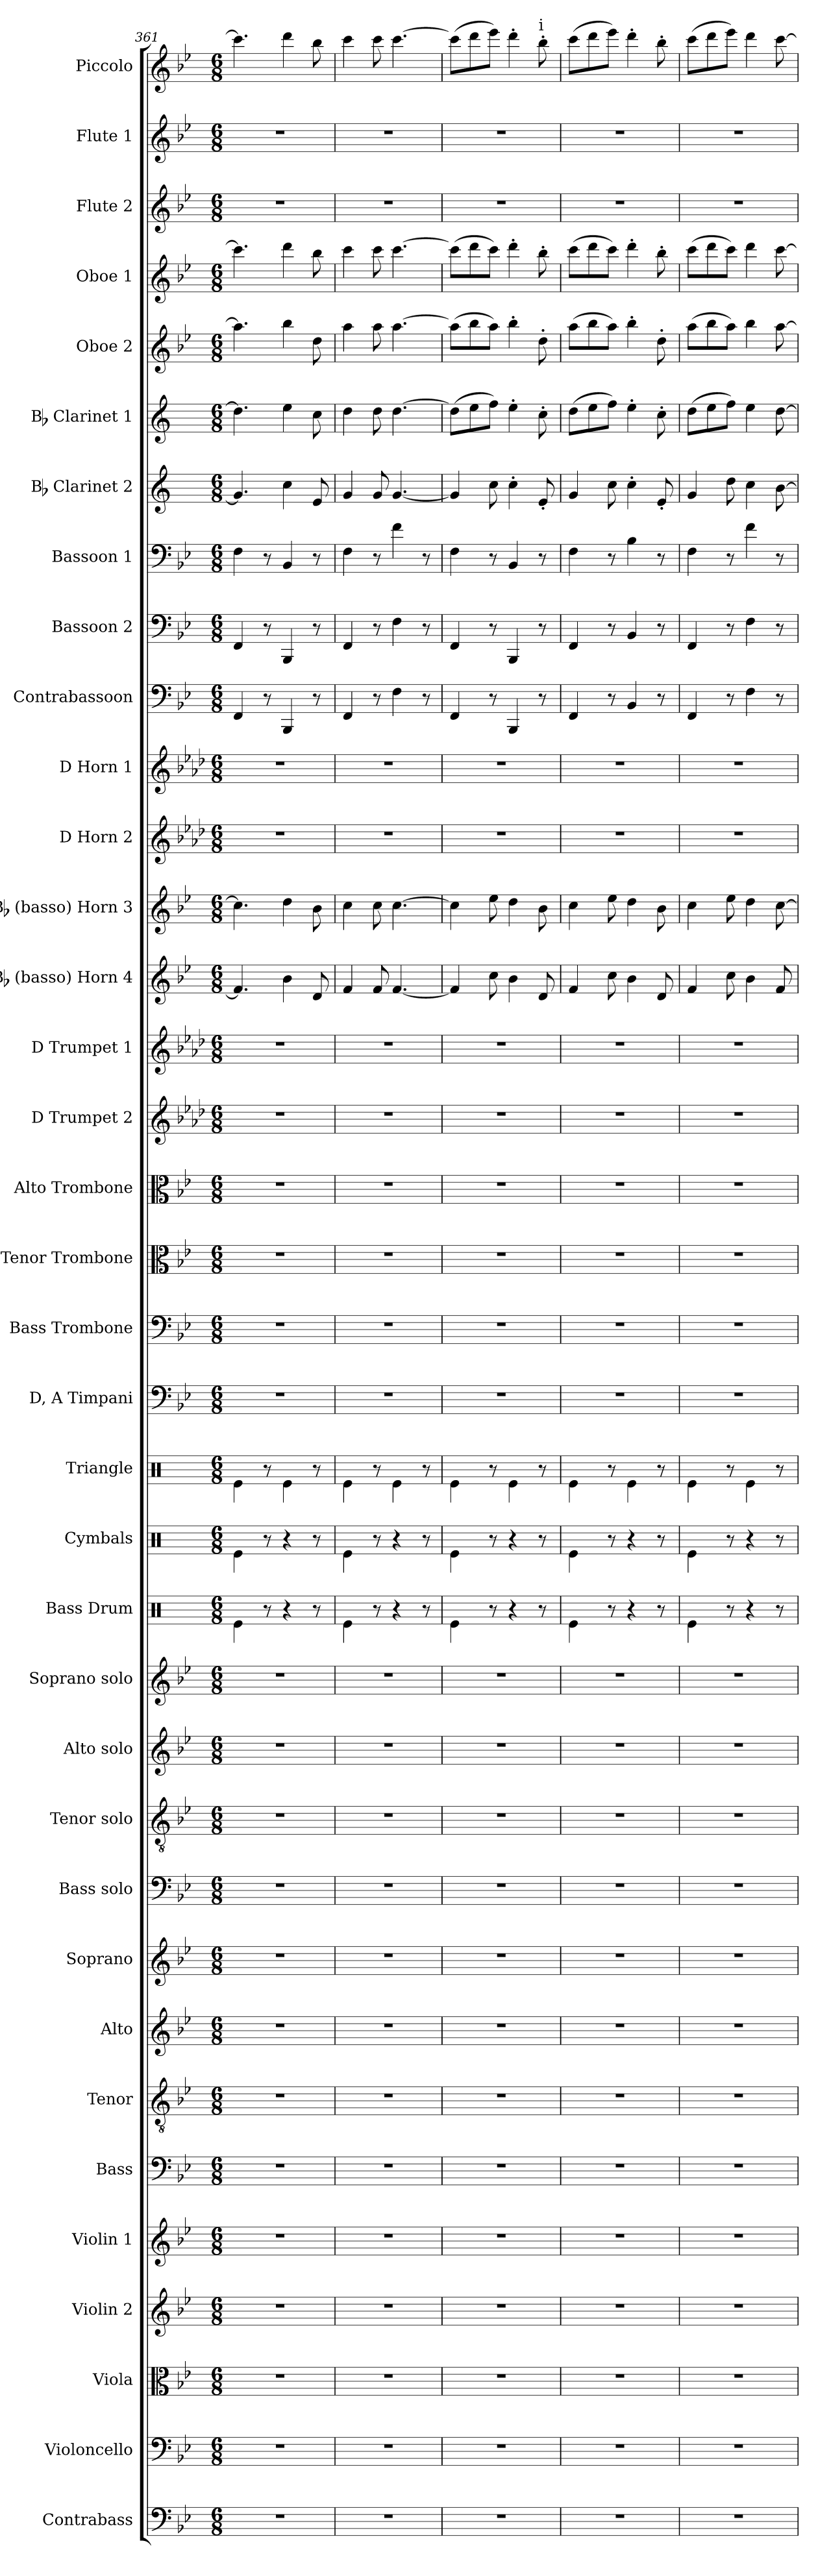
**kern	**kern	**kern	**kern	**kern	**kern	**kern	**kern	**kern	**kern	**kern	**kern	**kern	**kern	**kern	**kern	**kern	**kern	**kern	**kern	**kern	**kern	**kern	**kern	**kern	**kern	**kern	**kern	**kern	**kern	**kern	**kern	**kern	**kern	**kern	**kern
*part36	*part35	*part34	*part33	*part32	*part31	*part30	*part29	*part28	*part27	*part26	*part25	*part24	*part23	*part22	*part21	*part20	*part19	*part18	*part17	*part16	*part15	*part14	*part13	*part12	*part11	*part10	*part9	*part8	*part7	*part6	*part5	*part4	*part3	*part2	*part1
*staff36	*staff35	*staff34	*staff33	*staff32	*staff31	*staff30	*staff29	*staff28	*staff27	*staff26	*staff25	*staff24	*staff23	*staff22	*staff21	*staff20	*staff19	*staff18	*staff17	*staff16	*staff15	*staff14	*staff13	*staff12	*staff11	*staff10	*staff9	*staff8	*staff7	*staff6	*staff5	*staff4	*staff3	*staff2	*staff1
*I"Contrabass	*I"Violoncello	*I"Viola	*I"Violin 2	*I"Violin 1	*I"Bass	*I"Tenor	*I"Alto	*I"Soprano	*I"Bass solo	*I"Tenor solo	*I"Alto solo	*I"Soprano solo	*I"Bass Drum	*I"Cymbals	*I"Triangle	*I"D, A Timpani	*I"Bass Trombone	*I"Tenor Trombone	*I"Alto Trombone	*I"D Trumpet 2	*I"D Trumpet 1	*I"Bb (basso) Horn 4	*I"Bb (basso) Horn 3	*I"D Horn 2	*I"D Horn 1	*I"Contrabassoon	*I"Bassoon 2	*I"Bassoon 1	*I"Bb Clarinet 2	*I"Bb Clarinet 1	*I"Oboe 2	*I"Oboe 1	*I"Flute 2	*I"Flute 1	*I"Piccolo
*I'Cb	*I'Vc	*I'Vla	*I'Vln 2	*I'Vln 1	*I'B	*I'T	*I'A	*I'S	*I'B solo	*I'T solo	*I'A solo	*I'S solo	*I'B Dr	*I'Cym	*I'Tri	*I'Timp	*I'B Trb	*I'T Trb	*I'A Trb	*I'Tpt 2	*I'Tpt 1	*I'Hn 4	*I'Hn 3	*I'Hn 2	*I'Hn 1	*I'C Bsn	*I'Bsn 2	*I'Bsn 1	*I'Cl 2	*I'Cl 1	*I'Ob 2	*I'Ob 1	*I'Fl 2	*I'Fl 1	*I'Picc
*clefF4	*clefF4	*clefC3	*clefG2	*clefG2	*clefF4	*clefGv2	*clefG2	*clefG2	*clefF4	*clefGv2	*clefG2	*clefG2	*clefX	*clefX	*clefX	*clefF4	*clefF4	*clefC3	*clefC3	*clefG2	*clefG2	*clefG2	*clefG2	*clefG2	*clefG2	*clefF4	*clefF4	*clefF4	*clefG2	*clefG2	*clefG2	*clefG2	*clefG2	*clefG2	*clefG2
*ITrd7c12	*	*	*	*	*	*	*	*	*	*	*	*	*	*	*	*	*	*	*	*ITrd-1c-2	*ITrd-1c-2	*ITrd8c14	*ITrd8c14	*ITrd6c10	*ITrd6c10	*ITrd7c12	*	*	*ITrd1c2	*ITrd1c2	*	*	*	*	*ITrd-7c-12
*k[b-e-]	*k[b-e-]	*k[b-e-]	*k[b-e-]	*k[b-e-]	*k[b-e-]	*k[b-e-]	*k[b-e-]	*k[b-e-]	*k[b-e-]	*k[b-e-]	*k[b-e-]	*k[b-e-]	*k[]	*k[]	*k[]	*k[b-e-]	*k[b-e-]	*k[b-e-]	*k[b-e-]	*k[b-e-]	*k[b-e-]	*k[b-e-]	*k[b-e-]	*k[b-e-]	*k[b-e-]	*k[b-e-]	*k[b-e-]	*k[b-e-]	*k[b-e-]	*k[b-e-]	*k[b-e-]	*k[b-e-]	*k[b-e-]	*k[b-e-]	*k[b-e-]
*M6/8	*M6/8	*M6/8	*M6/8	*M6/8	*M6/8	*M6/8	*M6/8	*M6/8	*M6/8	*M6/8	*M6/8	*M6/8	*M6/8	*M6/8	*M6/8	*M6/8	*M6/8	*M6/8	*M6/8	*M6/8	*M6/8	*M6/8	*M6/8	*M6/8	*M6/8	*M6/8	*M6/8	*M6/8	*M6/8	*M6/8	*M6/8	*M6/8	*M6/8	*M6/8	*M6/8
=361	=361	=361	=361	=361	=361	=361	=361	=361	=361	=361	=361	=361	=361	=361	=361	=361	=361	=361	=361	=361	=361	=361	=361	=361	=361	=361	=361	=361	=361	=361	=361	=361	=361	=361	=361
2.r	2.r	2.r	2.r	2.r	2.r	2.r	2.r	2.r	2.r	2.r	2.r	2.r	4Re\	4Re\	4Re\	2.r	2.r	2.r	2.r	2.r	2.r	4.F/]	4.c\]	2.r	2.r	4FFF/	4FF/	4F\	4.f/]	4.cc\]	4.aa\]	4.ccc\]	2.r	2.r	4.cccc\]
.	.	.	.	.	.	.	.	.	.	.	.	.	8r	8r	8r	.	.	.	.	.	.	.	.	.	.	8r	8r	8r	.	.	.	.	.	.	.
.	.	.	.	.	.	.	.	.	.	.	.	.	4r	4r	4Re\	.	.	.	.	.	.	4B-\	4d\	.	.	4BBBB-/	4BBB-/	4BB-/	4b-\	4dd\	4bb-\	4ddd\	.	.	4dddd\
.	.	.	.	.	.	.	.	.	.	.	.	.	8r	8r	8r	.	.	.	.	.	.	8D/	8B-\	.	.	8r	8r	8r	8d/	8b-\	8dd\	8bb-\	.	.	8bbb-\
=362	=362	=362	=362	=362	=362	=362	=362	=362	=362	=362	=362	=362	=362	=362	=362	=362	=362	=362	=362	=362	=362	=362	=362	=362	=362	=362	=362	=362	=362	=362	=362	=362	=362	=362	=362
2.r	2.r	2.r	2.r	2.r	2.r	2.r	2.r	2.r	2.r	2.r	2.r	2.r	4Re\	4Re\	4Re\	2.r	2.r	2.r	2.r	2.r	2.r	4F/	4c\	2.r	2.r	4FFF/	4FF/	4F\	4f/	4cc\	4aa\	4ccc\	2.r	2.r	4cccc\
.	.	.	.	.	.	.	.	.	.	.	.	.	8r	8r	8r	.	.	.	.	.	.	8F/	8c\	.	.	8r	8r	8r	8f/	8cc\	8aa\	8ccc\	.	.	8cccc\
.	.	.	.	.	.	.	.	.	.	.	.	.	4r	4r	4Re\	.	.	.	.	.	.	[4.F/	[4.c\	.	.	4FF\	4F\	4f\	[4.f/	[4.cc\	[4.aa\	[4.ccc\	.	.	[4.cccc\
.	.	.	.	.	.	.	.	.	.	.	.	.	8r	8r	8r	.	.	.	.	.	.	.	.	.	.	8r	8r	8r	.	.	.	.	.	.	.
=363	=363	=363	=363	=363	=363	=363	=363	=363	=363	=363	=363	=363	=363	=363	=363	=363	=363	=363	=363	=363	=363	=363	=363	=363	=363	=363	=363	=363	=363	=363	=363	=363	=363	=363	=363
2.r	2.r	2.r	2.r	2.r	2.r	2.r	2.r	2.r	2.r	2.r	2.r	2.r	4Re\	4Re\	4Re\	2.r	2.r	2.r	2.r	2.r	2.r	4F/]	4c\]	2.r	2.r	4FFF/	4FF/	4F\	4f/]	(8cc\L]	(8aa\L]	(8ccc\L]	2.r	2.r	(8cccc\L]
.	.	.	.	.	.	.	.	.	.	.	.	.	.	.	.	.	.	.	.	.	.	.	.	.	.	.	.	.	.	8dd\	8bb-\	8ddd\	.	.	8dddd\
.	.	.	.	.	.	.	.	.	.	.	.	.	8r	8r	8r	.	.	.	.	.	.	8c\	8e-\	.	.	8r	8r	8r	8b-\	8ee-\J)	8aa\J)	8ccc\J)	.	.	8eeee-\J)
.	.	.	.	.	.	.	.	.	.	.	.	.	4r	4r	4Re\	.	.	.	.	.	.	4B-\	4d\	.	.	4BBBB-/	4BBB-/	4BB-/	4b-'\	4dd'\	4bb-'\	4ddd'\	.	.	4dddd'\
!	!	!	!	!	!	!	!	!	!	!	!	!	!	!	!	!	!	!	!	!	!	!	!	!	!	!	!	!	!	!	!	!	!	!	!LO:TX:a:t=i
.	.	.	.	.	.	.	.	.	.	.	.	.	8r	8r	8r	.	.	.	.	.	.	8D/	8B-\	.	.	8r	8r	8r	8d'/	8b-'\	8dd'\	8bb-'\	.	.	8bbb-'\
=364	=364	=364	=364	=364	=364	=364	=364	=364	=364	=364	=364	=364	=364	=364	=364	=364	=364	=364	=364	=364	=364	=364	=364	=364	=364	=364	=364	=364	=364	=364	=364	=364	=364	=364	=364
2.r	2.r	2.r	2.r	2.r	2.r	2.r	2.r	2.r	2.r	2.r	2.r	2.r	4Re\	4Re\	4Re\	2.r	2.r	2.r	2.r	2.r	2.r	4F/	4c\	2.r	2.r	4FFF/	4FF/	4F\	4f/	(8cc\L	(8aa\L	(8ccc\L	2.r	2.r	(8cccc\L
.	.	.	.	.	.	.	.	.	.	.	.	.	.	.	.	.	.	.	.	.	.	.	.	.	.	.	.	.	.	8dd\	8bb-\	8ddd\	.	.	8dddd\
.	.	.	.	.	.	.	.	.	.	.	.	.	8r	8r	8r	.	.	.	.	.	.	8c\	8e-\	.	.	8r	8r	8r	8b-\	8ee-\J)	8aa\J)	8ccc\J)	.	.	8eeee-\J)
.	.	.	.	.	.	.	.	.	.	.	.	.	4r	4r	4Re\	.	.	.	.	.	.	4B-\	4d\	.	.	4BBB-/	4BB-/	4B-\	4b-'\	4dd'\	4bb-'\	4ddd'\	.	.	4dddd'\
.	.	.	.	.	.	.	.	.	.	.	.	.	8r	8r	8r	.	.	.	.	.	.	8D/	8B-\	.	.	8r	8r	8r	8d'/	8b-'\	8dd'\	8bb-'\	.	.	8bbb-'\
=365	=365	=365	=365	=365	=365	=365	=365	=365	=365	=365	=365	=365	=365	=365	=365	=365	=365	=365	=365	=365	=365	=365	=365	=365	=365	=365	=365	=365	=365	=365	=365	=365	=365	=365	=365
2.r	2.r	2.r	2.r	2.r	2.r	2.r	2.r	2.r	2.r	2.r	2.r	2.r	4Re\	4Re\	4Re\	2.r	2.r	2.r	2.r	2.r	2.r	4F/	4c\	2.r	2.r	4FFF/	4FF/	4F\	4f/	(8cc\L	(8aa\L	(8ccc\L	2.r	2.r	(8cccc\L
.	.	.	.	.	.	.	.	.	.	.	.	.	.	.	.	.	.	.	.	.	.	.	.	.	.	.	.	.	.	8dd\	8bb-\	8ddd\	.	.	8dddd\
.	.	.	.	.	.	.	.	.	.	.	.	.	8r	8r	8r	.	.	.	.	.	.	8c\	8e-\	.	.	8r	8r	8r	8cc\	8ee-\J)	8aa\J)	8ccc\J)	.	.	8eeee-\J)
.	.	.	.	.	.	.	.	.	.	.	.	.	4r	4r	4Re\	.	.	.	.	.	.	4B-\	4d\	.	.	4FF\	4F\	4f\	4b-\	4dd\	4bb-\	4ddd\	.	.	4dddd\
.	.	.	.	.	.	.	.	.	.	.	.	.	8r	8r	8r	.	.	.	.	.	.	8F/	[8c\	.	.	8r	8r	8r	[8a\	[8cc\	[8aa\	[8ccc\	.	.	[8cccc\
=	=	=	=	=	=	=	=	=	=	=	=	=	=	=	=	=	=	=	=	=	=	=	=	=	=	=	=	=	=	=	=	=	=	=	=
*-	*-	*-	*-	*-	*-	*-	*-	*-	*-	*-	*-	*-	*-	*-	*-	*-	*-	*-	*-	*-	*-	*-	*-	*-	*-	*-	*-	*-	*-	*-	*-	*-	*-	*-	*-
